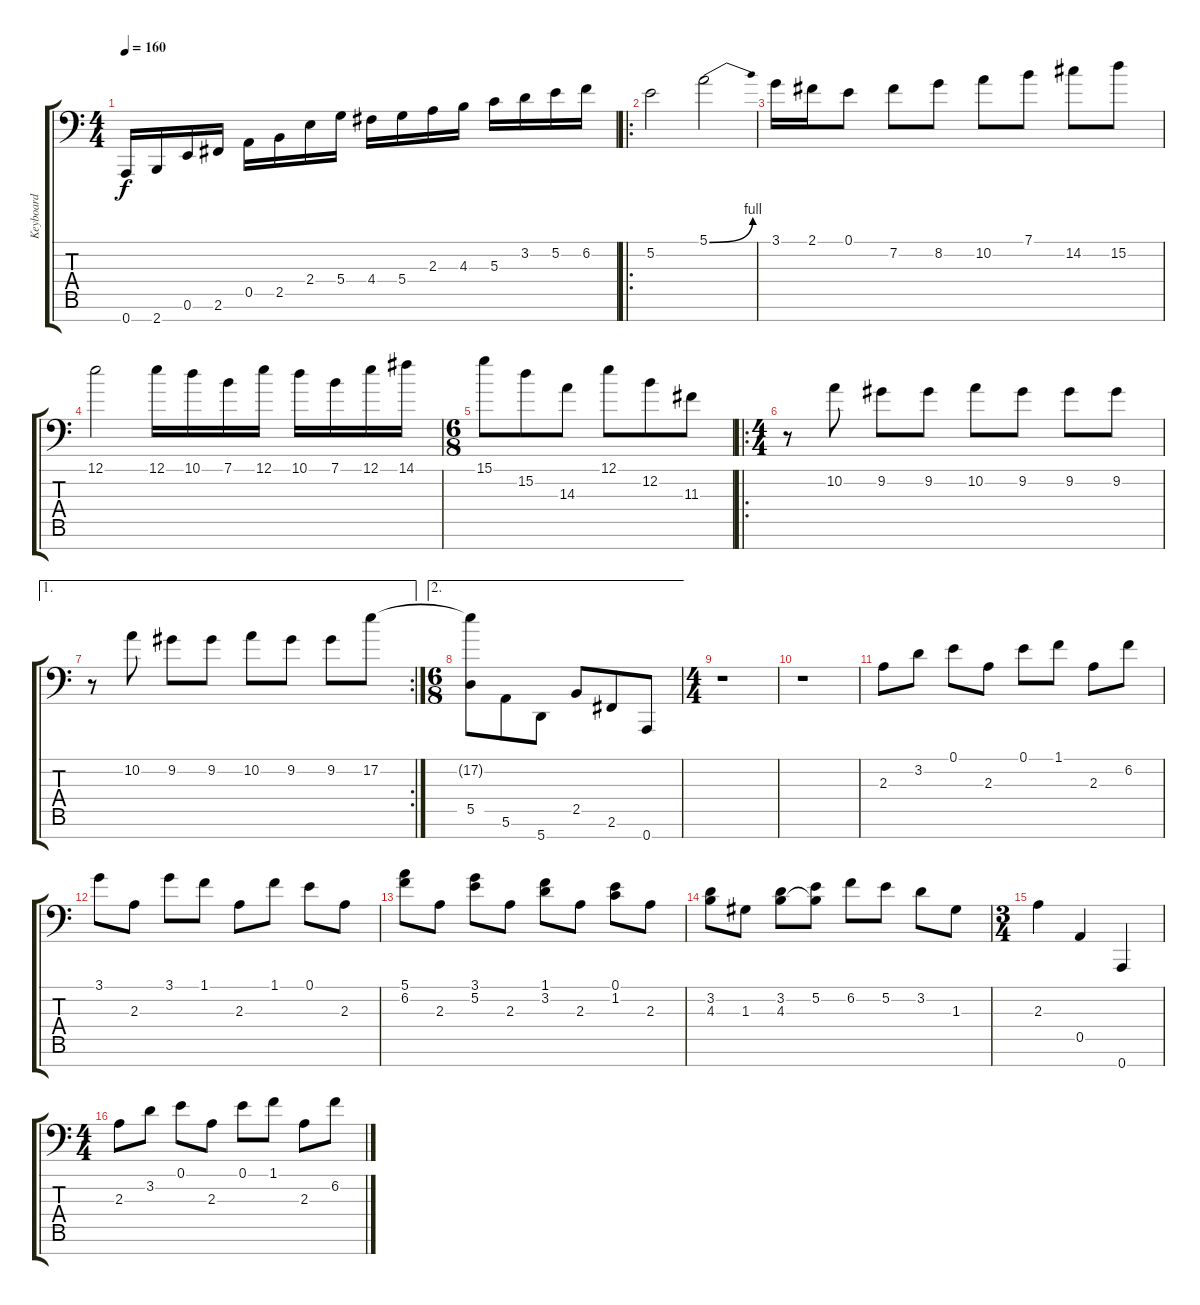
\track ("Keyboard" "Keyboard") {instrument lead1square}
\staff {score tabs}
\tuning (E4 B3 G3 D3 A2 E2 A1) {hide}
\ts (4 4)
\tempo 160
\clef f4
\ks c
0.7.16{dy f} 2.7.16 0.6.16 2.6.16 0.5.16 2.5.16 2.4.16 5.4.16 4.4.16 5.4.16 2.3.16 4.3.16 5.3.16 3.2.16 5.2.16 6.2.16 |
\ro
5.2.2 5.1{be (bend 0 0 60 4)}.2 |
3.1.16 2.1.16 0.1.8 7.2.8 8.2.8 10.2.8 7.1.8 14.2.8 15.2.8 |
12.1.2 12.1.16 10.1.16 7.1.16 12.1.16 10.1.16 7.1.16 12.1.16 14.1.16 |
\ts (6 8)
15.1.8 15.2.8 14.3.8 12.1.8 12.2.8 11.3.8 |
\ro
\ts (4 4)
r.8 10.2.8 9.2.8 9.2.8 10.2.8 9.2.8 9.2.8 9.2.8 |
\ae 1
\rc 2
r.8 10.2.8 9.2.8 9.2.8 10.2.8 9.2.8 9.2.8 17.2.8 |
\ae 2
\ts (6 8)
(17.2{t} 5.5).8 5.6.8 5.7.8 2.5.8 2.6.8 0.7.8 |
\ts (4 4)
r.1 |
r.1 |
2.3.8{instrument pad1newage} 3.2.8 0.1.8 2.3.8 0.1.8 1.1.8 2.3.8 6.2.8 |
3.1.8 2.3.8 3.1.8 1.1.8 2.3.8 1.1.8 0.1.8 2.3.8 |
(5.1 6.2).8 2.3.8 (3.1 5.2).8 2.3.8 (1.1 3.2).8 2.3.8 (0.1 1.2).8 2.3.8 |
(3.2 4.3).8 1.3.8 (3.2 4.3).8 (5.2 4.3{t}).8 6.2.8 5.2.8 3.2.8 1.3.8 |
\ts (3 4)
2.3.4 0.5.4 0.7.4 |
\ts (4 4)
2.3.8{instrument pad1newage} 3.2.8 0.1.8 2.3.8 0.1.8 1.1.8 2.3.8 6.2.8
